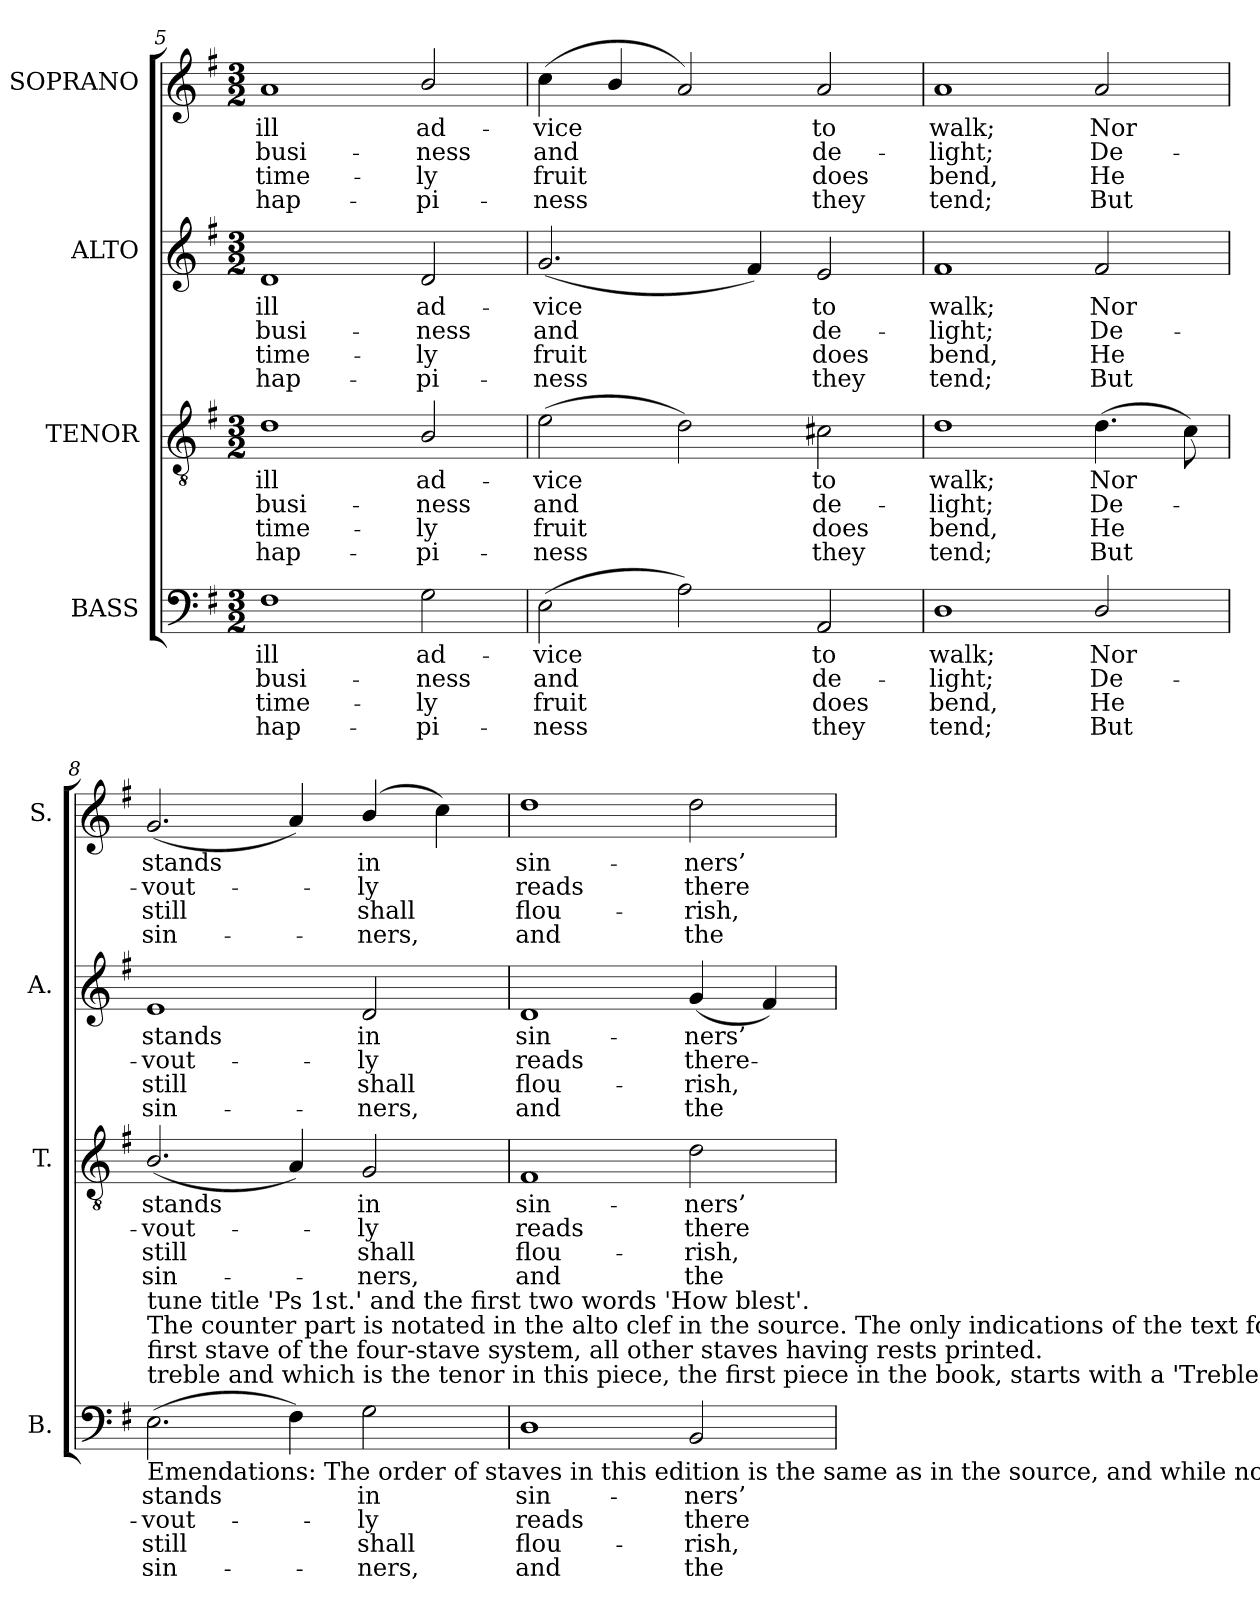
**kern	**text	**text	**text	**text	**kern	**text	**text	**text	**text	**kern	**text	**text	**text	**text	**kern	**text	**text	**text	**text
*part4	*part4	*part4	*part4	*part4	*part3	*part3	*part3	*part3	*part3	*part2	*part2	*part2	*part2	*part2	*part1	*part1	*part1	*part1	*part1
*staff4	*staff4	*staff4	*staff4	*staff4	*staff3	*staff3	*staff3	*staff3	*staff3	*staff2	*staff2	*staff2	*staff2	*staff2	*staff1	*staff1	*staff1	*staff1	*staff1
*I"BASS	*	*	*	*	*I"TENOR	*	*	*	*	*I"ALTO	*	*	*	*	*I"SOPRANO	*	*	*	*
*I'B.	*	*	*	*	*I'T.	*	*	*	*	*I'A.	*	*	*	*	*I'S.	*	*	*	*
*clefF4	*	*	*	*	*clefGv2	*	*	*	*	*clefG2	*	*	*	*	*clefG2	*	*	*	*
*	*	*	*	*	*ITrd7c12	*	*	*	*	*	*	*	*	*	*	*	*	*	*
*k[f#]	*	*	*	*	*k[f#]	*	*	*	*	*k[f#]	*	*	*	*	*k[f#]	*	*	*	*
*G:	*	*	*	*	*G:	*	*	*	*	*G:	*	*	*	*	*G:	*	*	*	*
*M3/2	*	*	*	*	*M3/2	*	*	*	*	*M3/2	*	*	*	*	*M3/2	*	*	*	*
=5	=5	=5	=5	=5	=5	=5	=5	=5	=5	=5	=5	=5	=5	=5	=5	=5	=5	=5	=5
!	!LO:LY:b:color=#000000	!LO:LY:b:color=#000000	!LO:LY:b:color=#000000	!LO:LY:b:color=#000000	!	!	!	!	!	!	!	!	!	!	!	!	!	!	!
!	!	!	!	!	!	!LO:LY:b:color=#000000	!LO:LY:b:color=#000000	!LO:LY:b:color=#000000	!LO:LY:b:color=#000000	!	!	!	!	!	!	!	!	!	!
!	!	!	!	!	!	!	!	!	!	!	!LO:LY:b:color=#000000	!LO:LY:b:color=#000000	!LO:LY:b:color=#000000	!LO:LY:b:color=#000000	!	!	!	!	!
!	!	!	!	!	!	!	!	!	!	!	!	!	!	!	!	!LO:LY:b:color=#000000	!LO:LY:b:color=#000000	!LO:LY:b:color=#000000	!LO:LY:b:color=#000000
1F#i	ill	busi-	time-	-hap-	1Di	ill	busi-	time-	-hap-	1di	ill	busi-	time-	-hap-	1ai	ill	busi-	time-	-hap-
!	!LO:LY:b:color=#000000	!LO:LY:b:color=#000000	!LO:LY:b:color=#000000	!LO:LY:b:color=#000000	!	!	!	!	!	!	!	!	!	!	!	!	!	!	!
!	!	!	!	!	!	!LO:LY:b:color=#000000	!LO:LY:b:color=#000000	!LO:LY:b:color=#000000	!LO:LY:b:color=#000000	!	!	!	!	!	!	!	!	!	!
!	!	!	!	!	!	!	!	!	!	!	!LO:LY:b:color=#000000	!LO:LY:b:color=#000000	!LO:LY:b:color=#000000	!LO:LY:b:color=#000000	!	!	!	!	!
!	!	!	!	!	!	!	!	!	!	!	!	!	!	!	!	!LO:LY:b:color=#000000	!LO:LY:b:color=#000000	!LO:LY:b:color=#000000	!LO:LY:b:color=#000000
2Gi\	ad-	-ness	-ly	pi-	2BBi/	ad-	-ness	-ly	pi-	2di/	ad-	-ness	-ly	pi-	2bi/	ad-	-ness	-ly	pi-
=6	=6	=6	=6	=6	=6	=6	=6	=6	=6	=6	=6	=6	=6	=6	=6	=6	=6	=6	=6
!	!LO:LY:b:color=#000000	!LO:LY:b:color=#000000	!LO:LY:b:color=#000000	!LO:LY:b:color=#000000	!	!	!	!	!	!	!	!	!	!	!	!	!	!	!
!	!	!	!	!	!	!LO:LY:b:color=#000000	!LO:LY:b:color=#000000	!LO:LY:b:color=#000000	!LO:LY:b:color=#000000	!	!	!	!	!	!	!	!	!	!
!	!	!	!	!	!	!	!	!	!	!	!LO:LY:b:color=#000000	!LO:LY:b:color=#000000	!LO:LY:b:color=#000000	!LO:LY:b:color=#000000	!	!	!	!	!
!	!	!	!	!	!	!	!	!	!	!	!	!	!	!	!	!LO:LY:b:color=#000000	!LO:LY:b:color=#000000	!LO:LY:b:color=#000000	!LO:LY:b:color=#000000
(2Ei\	-vice	and	-fruit	ness	(2Ei\	-vice	and	-fruit	ness	(2.gi/	-vice	and	-fruit	ness	(4cci\	-vice	and	-fruit	ness
.	.	.	.	.	.	.	.	.	.	.	.	.	.	.	4bi/	.	.	.	.
2Ai\)	.	.	.	.	2Di\)	.	.	.	.	.	.	.	.	.	2ai/)	.	.	.	.
.	.	.	.	.	.	.	.	.	.	4f#i/)	.	.	.	.	.	.	.	.	.
!	!LO:LY:b:color=#000000	!LO:LY:b:color=#000000	!LO:LY:b:color=#000000	!LO:LY:b:color=#000000	!	!	!	!	!	!	!	!	!	!	!	!	!	!	!
!	!	!	!	!	!	!LO:LY:b:color=#000000	!LO:LY:b:color=#000000	!LO:LY:b:color=#000000	!LO:LY:b:color=#000000	!	!	!	!	!	!	!	!	!	!
!	!	!	!	!	!	!	!	!	!	!	!LO:LY:b:color=#000000	!LO:LY:b:color=#000000	!LO:LY:b:color=#000000	!LO:LY:b:color=#000000	!	!	!	!	!
!	!	!	!	!	!	!	!	!	!	!	!	!	!	!	!	!LO:LY:b:color=#000000	!LO:LY:b:color=#000000	!LO:LY:b:color=#000000	!LO:LY:b:color=#000000
2AAi/	to	de-	does	they	2C#Xi\	to	de-	does	they	2ei/	to	de-	does	they	2ai/	to	de-	does	they
=7	=7	=7	=7	=7	=7	=7	=7	=7	=7	=7	=7	=7	=7	=7	=7	=7	=7	=7	=7
!	!LO:LY:b:color=#000000	!LO:LY:b:color=#000000	!LO:LY:b:color=#000000	!LO:LY:b:color=#000000	!	!	!	!	!	!	!	!	!	!	!	!	!	!	!
!	!	!	!	!	!	!LO:LY:b:color=#000000	!LO:LY:b:color=#000000	!LO:LY:b:color=#000000	!LO:LY:b:color=#000000	!	!	!	!	!	!	!	!	!	!
!	!	!	!	!	!	!	!	!	!	!	!LO:LY:b:color=#000000	!LO:LY:b:color=#000000	!LO:LY:b:color=#000000	!LO:LY:b:color=#000000	!	!	!	!	!
!	!	!	!	!	!	!	!	!	!	!	!	!	!	!	!	!LO:LY:b:color=#000000	!LO:LY:b:color=#000000	!LO:LY:b:color=#000000	!LO:LY:b:color=#000000
1Di	walk;	-light;	bend,	tend;	1Di	walk;	-light;	bend,	tend;	1f#i	walk;	-light;	bend,	tend;	1ai	walk;	-light;	bend,	tend;
!	!LO:LY:b:color=#000000	!LO:LY:b:color=#000000	!LO:LY:b:color=#000000	!LO:LY:b:color=#000000	!	!	!	!	!	!	!	!	!	!	!	!	!	!	!
!	!	!	!	!	!	!LO:LY:b:color=#000000	!LO:LY:b:color=#000000	!LO:LY:b:color=#000000	!LO:LY:b:color=#000000	!	!	!	!	!	!	!	!	!	!
!	!	!	!	!	!	!	!	!	!	!	!LO:LY:b:color=#000000	!LO:LY:b:color=#000000	!LO:LY:b:color=#000000	!LO:LY:b:color=#000000	!	!	!	!	!
!	!	!	!	!	!	!	!	!	!	!	!	!	!	!	!	!LO:LY:b:color=#000000	!LO:LY:b:color=#000000	!LO:LY:b:color=#000000	!LO:LY:b:color=#000000
2Di/	Nor	De-	He	But	(4.Di\	Nor	De-	He	But	2f#i/	Nor	De-	He	But	2ai/	Nor	De-	He	But
.	.	.	.	.	8Ci\)	.	.	.	.	.	.	.	.	.	.	.	.	.	.
!!LO:LB:g=z
=8	=8	=8	=8	=8	=8	=8	=8	=8	=8	=8	=8	=8	=8	=8	=8	=8	=8	=8	=8
!	!LO:LY:b:color=#000000	!LO:LY:b:color=#000000	!LO:LY:b:color=#000000	!LO:LY:b:color=#000000	!	!	!	!	!	!	!	!	!	!	!	!	!	!	!
!	!	!	!	!	!	!LO:LY:b:color=#000000	!LO:LY:b:color=#000000	!LO:LY:b:color=#000000	!LO:LY:b:color=#000000	!	!	!	!	!	!	!	!	!	!
!	!	!	!	!	!	!	!	!	!	!	!LO:LY:b:color=#000000	!LO:LY:b:color=#000000	!LO:LY:b:color=#000000	!LO:LY:b:color=#000000	!	!	!	!	!
!LO:TX:b:t=Emendations&colon; The order of staves in this edition is the same as in the source, and while no indication of which part is the	!	!	!	!	!	!	!	!	!	!	!	!	!	!	!	!	!	!	!
!LO:TX:t=treble and which is the tenor in this piece, the first piece in the book, starts with a 'Treble solo', which is printed on the	!	!	!	!	!	!	!	!	!	!	!	!	!	!	!	!	!	!	!
!LO:TX:t=first stave of the four-stave system, all other staves having rests printed.	!	!	!	!	!	!	!	!	!	!	!	!	!	!	!	!	!	!	!
!LO:TX:t=The counter part is notated in the alto clef in the source. The only indications of the text for this tune in the source are the	!	!	!	!	!	!	!	!	!	!	!	!	!	!	!	!	!	!	!
!LO:TX:t=tune title 'Ps 1st.' and the first two words 'How blest'.	!	!	!	!	!	!	!	!	!	!	!	!	!	!	!	!	!	!	!
!	!	!	!	!	!	!	!	!	!	!	!	!	!	!	!	!LO:LY:b:color=#000000	!LO:LY:b:color=#000000	!LO:LY:b:color=#000000	!LO:LY:b:color=#000000
(2.Ei\	stands	-vout-	still	sin-	(2.BBi/	stands	-vout-	still	sin-	1ei	stands	-vout-	still	sin-	(2.gi/	stands	-vout-	still	sin-
4F#i\)	.	.	.	.	4AAi/)	.	.	.	.	.	.	.	.	.	4ai/)	.	.	.	.
!	!LO:LY:b:color=#000000	!LO:LY:b:color=#000000	!LO:LY:b:color=#000000	!LO:LY:b:color=#000000	!	!	!	!	!	!	!	!	!	!	!	!	!	!	!
!	!	!	!	!	!	!LO:LY:b:color=#000000	!LO:LY:b:color=#000000	!LO:LY:b:color=#000000	!LO:LY:b:color=#000000	!	!	!	!	!	!	!	!	!	!
!	!	!	!	!	!	!	!	!	!	!	!LO:LY:b:color=#000000	!LO:LY:b:color=#000000	!LO:LY:b:color=#000000	!LO:LY:b:color=#000000	!	!	!	!	!
!	!	!	!	!	!	!	!	!	!	!	!	!	!	!	!	!LO:LY:b:color=#000000	!LO:LY:b:color=#000000	!LO:LY:b:color=#000000	!LO:LY:b:color=#000000
2Gi\	in	-ly	-shall	ners,	2GGi/	in	-ly	-shall	ners,	2di/	in	-ly	-shall	ners,	(4bi/	in	-ly	-shall	ners,
.	.	.	.	.	.	.	.	.	.	.	.	.	.	.	4cci\)	.	.	.	.
=9	=9	=9	=9	=9	=9	=9	=9	=9	=9	=9	=9	=9	=9	=9	=9	=9	=9	=9	=9
!	!LO:LY:b:color=#000000	!LO:LY:b:color=#000000	!LO:LY:b:color=#000000	!LO:LY:b:color=#000000	!	!	!	!	!	!	!	!	!	!	!	!	!	!	!
!	!	!	!	!	!	!LO:LY:b:color=#000000	!LO:LY:b:color=#000000	!LO:LY:b:color=#000000	!LO:LY:b:color=#000000	!	!	!	!	!	!	!	!	!	!
!	!	!	!	!	!	!	!	!	!	!	!LO:LY:b:color=#000000	!LO:LY:b:color=#000000	!LO:LY:b:color=#000000	!LO:LY:b:color=#000000	!	!	!	!	!
!	!	!	!	!	!	!	!	!	!	!	!	!	!	!	!	!LO:LY:b:color=#000000	!LO:LY:b:color=#000000	!LO:LY:b:color=#000000	!LO:LY:b:color=#000000
1Di	sin-	reads	flou-	-and	1FF#i	sin-	reads	flou-	-and	1di	sin-	reads	flou-	-and	1ddi	sin-	reads	flou-	-and
!	!LO:LY:b:color=#000000	!LO:LY:b:color=#000000	!LO:LY:b:color=#000000	!LO:LY:b:color=#000000	!	!	!	!	!	!	!	!	!	!	!	!	!	!	!
!	!	!	!	!	!	!LO:LY:b:color=#000000	!LO:LY:b:color=#000000	!LO:LY:b:color=#000000	!LO:LY:b:color=#000000	!	!	!	!	!	!	!	!	!	!
!	!	!	!	!	!	!	!	!	!	!	!LO:LY:b:color=#000000	!LO:LY:b:color=#000000	!LO:LY:b:color=#000000	!LO:LY:b:color=#000000	!	!	!	!	!
!	!	!	!	!	!	!	!	!	!	!	!	!	!	!	!	!LO:LY:b:color=#000000	!LO:LY:b:color=#000000	!LO:LY:b:color=#000000	!LO:LY:b:color=#000000
2BBi/	-ners’	there-	rish,	the	2Di\	-ners’	there-	rish,	the	(4gi/	-ners’	there-	rish,	the	2ddi\	-ners’	there-	rish,	the
.	.	.	.	.	.	.	.	.	.	4f#i/)	.	.	.	.	.	.	.	.	.
=	=	=	=	=	=	=	=	=	=	=	=	=	=	=	=	=	=	=	=
*-	*-	*-	*-	*-	*-	*-	*-	*-	*-	*-	*-	*-	*-	*-	*-	*-	*-	*-	*-
